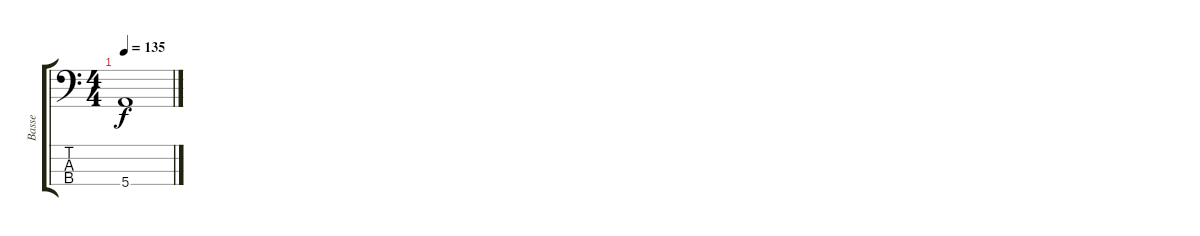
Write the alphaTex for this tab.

\track ("Basse" "Basse") {instrument electricbasspick}
\staff {score tabs}
\tuning (G2 D2 A1 E1) {hide}
\ts (4 4)
\tempo 135
\clef f4
\ks c
5.4{t}.1{dy f}
